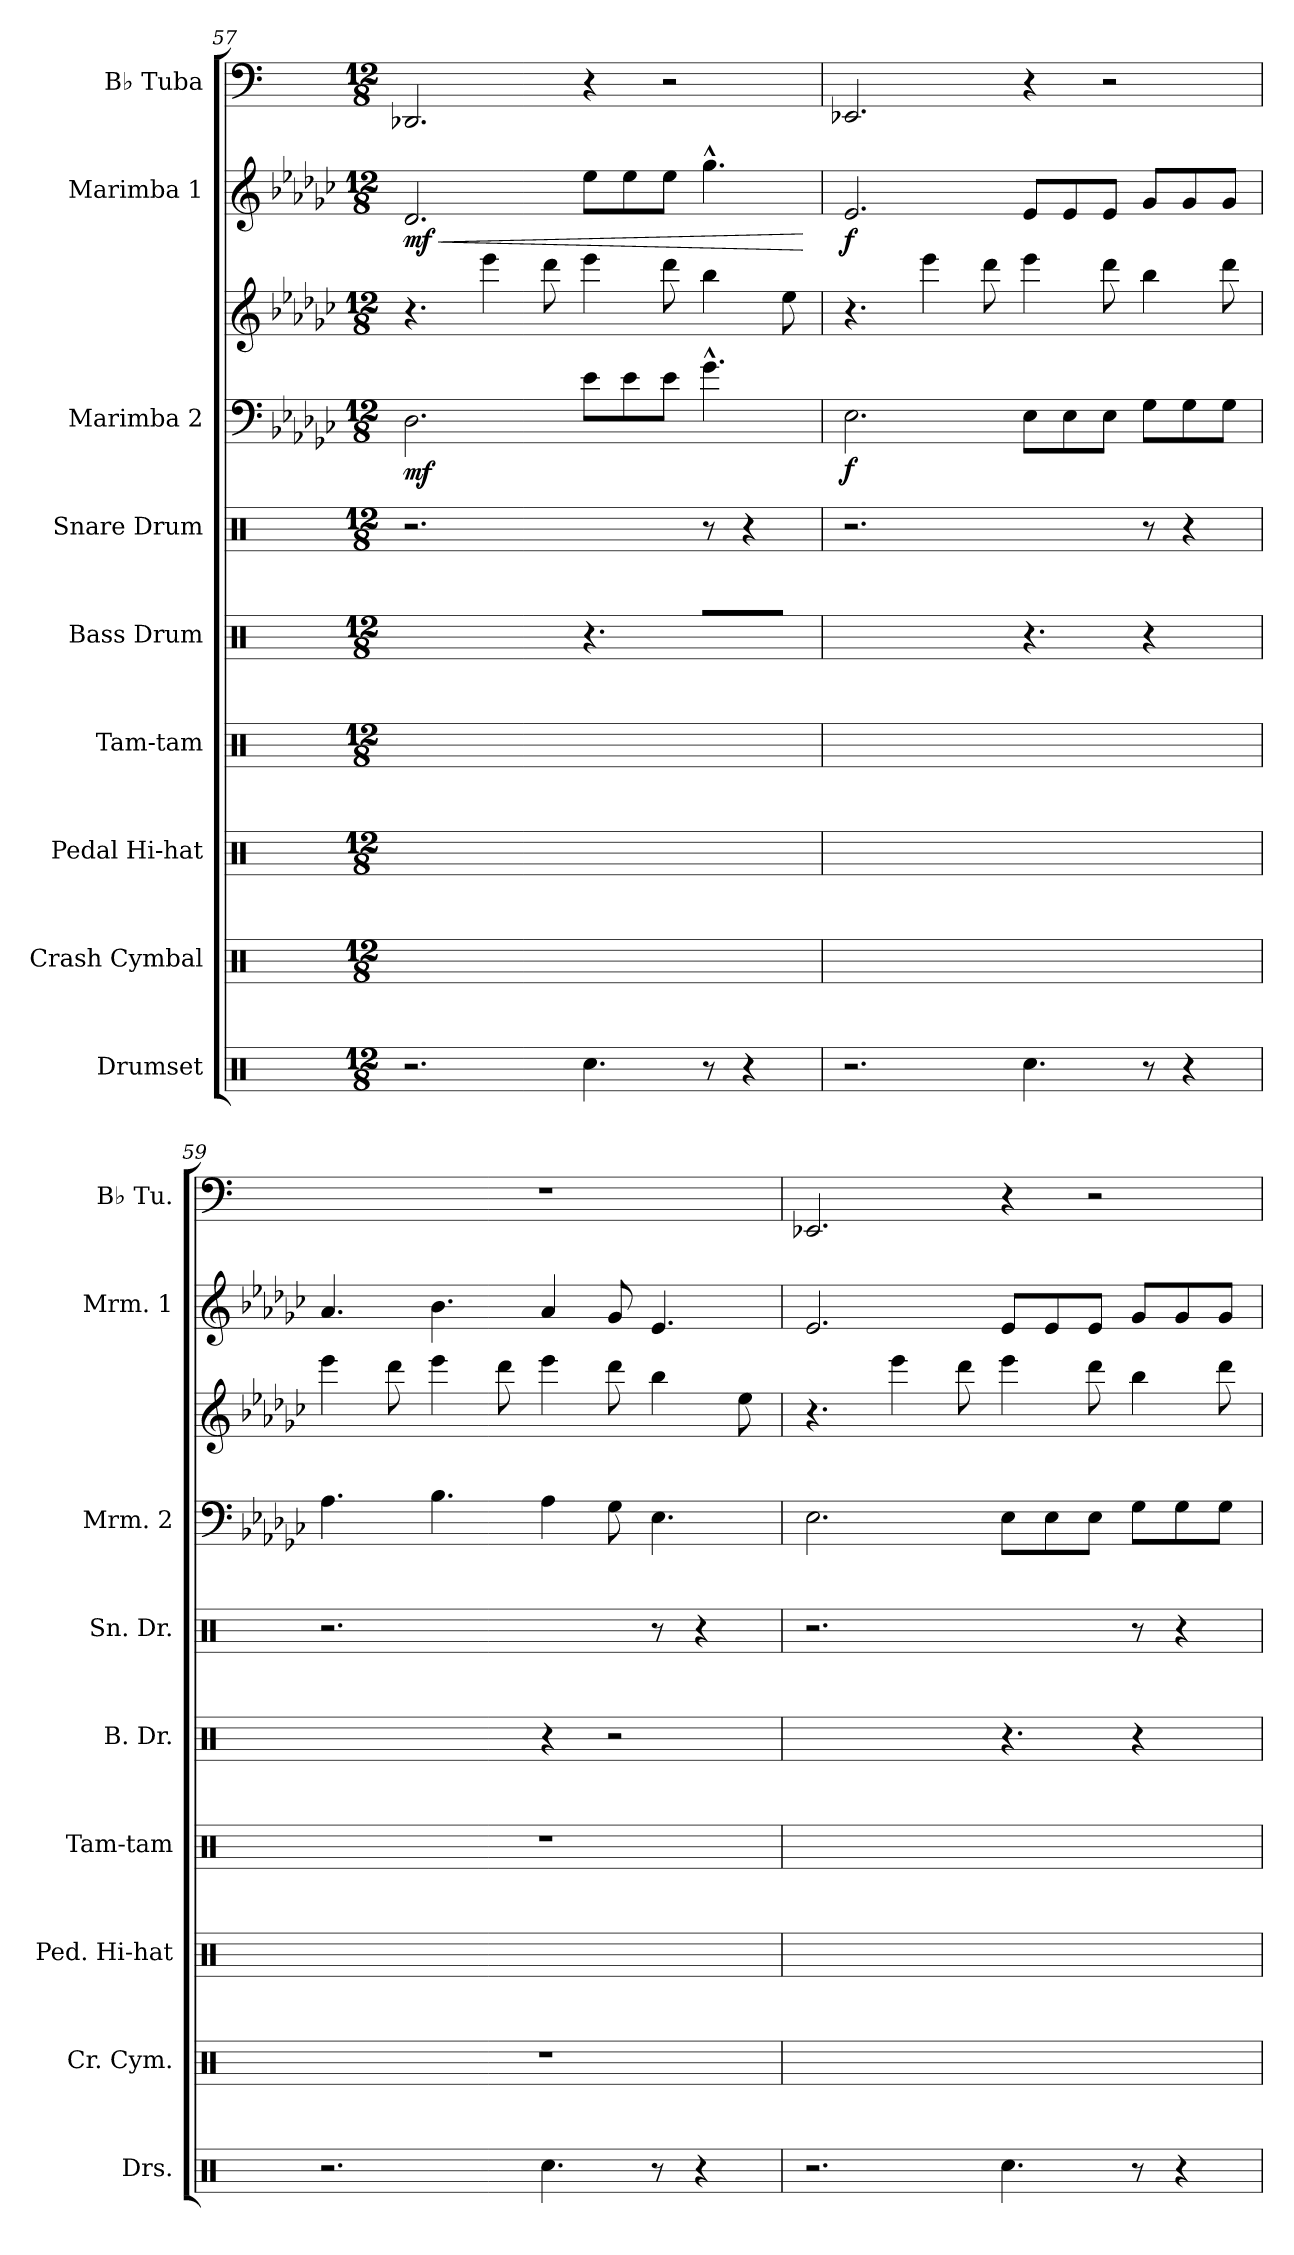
**kern	**kern	**kern	**kern	**kern	**kern	**kern	**kern	**dynam	**kern	**dynam	**kern
*part9	*part8	*part7	*part6	*part5	*part4	*part3	*part3	*part3	*part2	*part2	*part1
*staff10	*staff9	*staff8	*staff7	*staff6	*staff5	*staff4	*staff3	*staff3/4	*staff2	*staff2	*staff1
*I"Drumset	*I"Crash Cymbal	*I"Pedal Hi-hat	*I"Tam-tam	*I"Bass Drum	*I"Snare Drum	*I"Marimba 2	*	*	*I"Marimba 1	*	*I"B♭ Tuba
*I'Drs.	*I'Cr. Cym.	*I'Ped. Hi-hat	*I'Tam-tam	*I'B. Dr.	*I'Sn. Dr.	*I'Mrm. 2	*	*	*I'Mrm. 1	*	*I'B♭ Tu.
*clefX	*clefX	*clefX	*clefX	*clefX	*clefX	*clefF4	*clefG2	*	*clefG2	*	*clefF4
*k[]	*k[]	*k[]	*k[]	*k[]	*k[]	*k[b-e-a-d-g-c-]	*k[b-e-a-d-g-c-]	*	*k[b-e-a-d-g-c-]	*	*k[]
*C:	*C:	*C:	*C:	*C:	*C:	*G-:	*G-:	*	*G-:	*	*C:
*M12/8	*M12/8	*M12/8	*M12/8	*M12/8	*M12/8	*M12/8	*M12/8	*	*M12/8	*	*M12/8
=57	=57	=57	=57	=57	=57	=57	=57	=57	=57	=57	=57
!	!	!	!	!	!	!	!	!LO:DY:b=2	!	!LO:HP:b	!
!	!	!	!	!	!	!	!	!	!	!LO:DY:n=1:b	!
2.r	1.R	4.R\	1.R	4.R\	2.r	2.D-\	4.r	mf	2.d-/	< mf	2.DD-X/
.	.	4.R\	.	4.R\	.	.	4eee-\	.	.	.	.
.	.	.	.	.	.	.	8ddd-\	.	.	.	.
4.Rcc\	.	4.R\	.	4.r	4.R\	8e-\L	4eee-\	.	8ee-\L	.	4r
.	.	.	.	.	.	8e-\	.	.	8ee-\	.	.
.	.	.	.	.	.	8e-\J	8ddd-\	.	8ee-\J	.	2r
8r	.	4.R\	.	8R\L	8r	4.g-^^\	4bb-\	.	4.gg-^^\	.	.
4r	.	.	.	8R\	4r	.	.	.	.	.	.
.	.	.	.	8R\J	.	.	8ee-\	.	.	.	.
.	.	.	.	.	.	.	.	.	.	[	.
=58	=58	=58	=58	=58	=58	=58	=58	=58	=58	=58	=58
!	!	!	!	!	!	!	!	!LO:DY:b=2	!	!LO:DY:b	!
2.r	1.R	4.R\	1.R	2.R\	2.r	2.E-\	4.r	f	2.e-/	f	2.EE-X/
.	.	4.R\	.	.	.	.	4eee-\	.	.	.	.
.	.	.	.	.	.	.	8ddd-\	.	.	.	.
4.Rcc\	.	4.R\	.	4.r	4.R\	8E-\L	4eee-\	.	8e-/L	.	4r
.	.	.	.	.	.	8E-\	.	.	8e-/	.	.
.	.	.	.	.	.	8E-\J	8ddd-\	.	8e-/J	.	2r
8r	.	4.R\	.	4r	8r	8G-\L	4bb-\	.	8g-/L	.	.
4r	.	.	.	.	4r	8G-\	.	.	8g-/	.	.
.	.	.	.	8R\	.	8G-\J	8ddd-\	.	8g-/J	.	.
!!LO:PB:g=z
=59	=59	=59	=59	=59	=59	=59	=59	=59	=59	=59	=59
2.r	1.r	4.R\	1.r	4.R\	2.r	4.A-\	4eee-\	.	4.a-/	.	1.r
.	.	.	.	.	.	.	8ddd-\	.	.	.	.
.	.	4.R\	.	4.R\	.	4.B-\	4eee-\	.	4.b-\	.	.
.	.	.	.	.	.	.	8ddd-\	.	.	.	.
4.Rcc\	.	4.R\	.	4r	4.R\	4A-\	4eee-\	.	4a-/	.	.
.	.	.	.	2r	.	8G-\	8ddd-\	.	8g-/	.	.
8r	.	4.R\	.	.	8r	4.E-\	4bb-\	.	4.e-/	.	.
4r	.	.	.	.	4r	.	.	.	.	.	.
.	.	.	.	.	.	.	8ee-\	.	.	.	.
=60	=60	=60	=60	=60	=60	=60	=60	=60	=60	=60	=60
2.r	1.R	4.R\	1.R	2.R\	2.r	2.E-\	4.r	.	2.e-/	.	2.EE-X/
.	.	4.R\	.	.	.	.	4eee-\	.	.	.	.
.	.	.	.	.	.	.	8ddd-\	.	.	.	.
4.Rcc\	.	4.R\	.	4.r	4.R\	8E-\L	4eee-\	.	8e-/L	.	4r
.	.	.	.	.	.	8E-\	.	.	8e-/	.	.
.	.	.	.	.	.	8E-\J	8ddd-\	.	8e-/J	.	2r
8r	.	4.R\	.	4r	8r	8G-\L	4bb-\	.	8g-/L	.	.
4r	.	.	.	.	4r	8G-\	.	.	8g-/	.	.
.	.	.	.	8R\	.	8G-\J	8ddd-\	.	8g-/J	.	.
=	=	=	=	=	=	=	=	=	=	=	=
*-	*-	*-	*-	*-	*-	*-	*-	*-	*-	*-	*-
